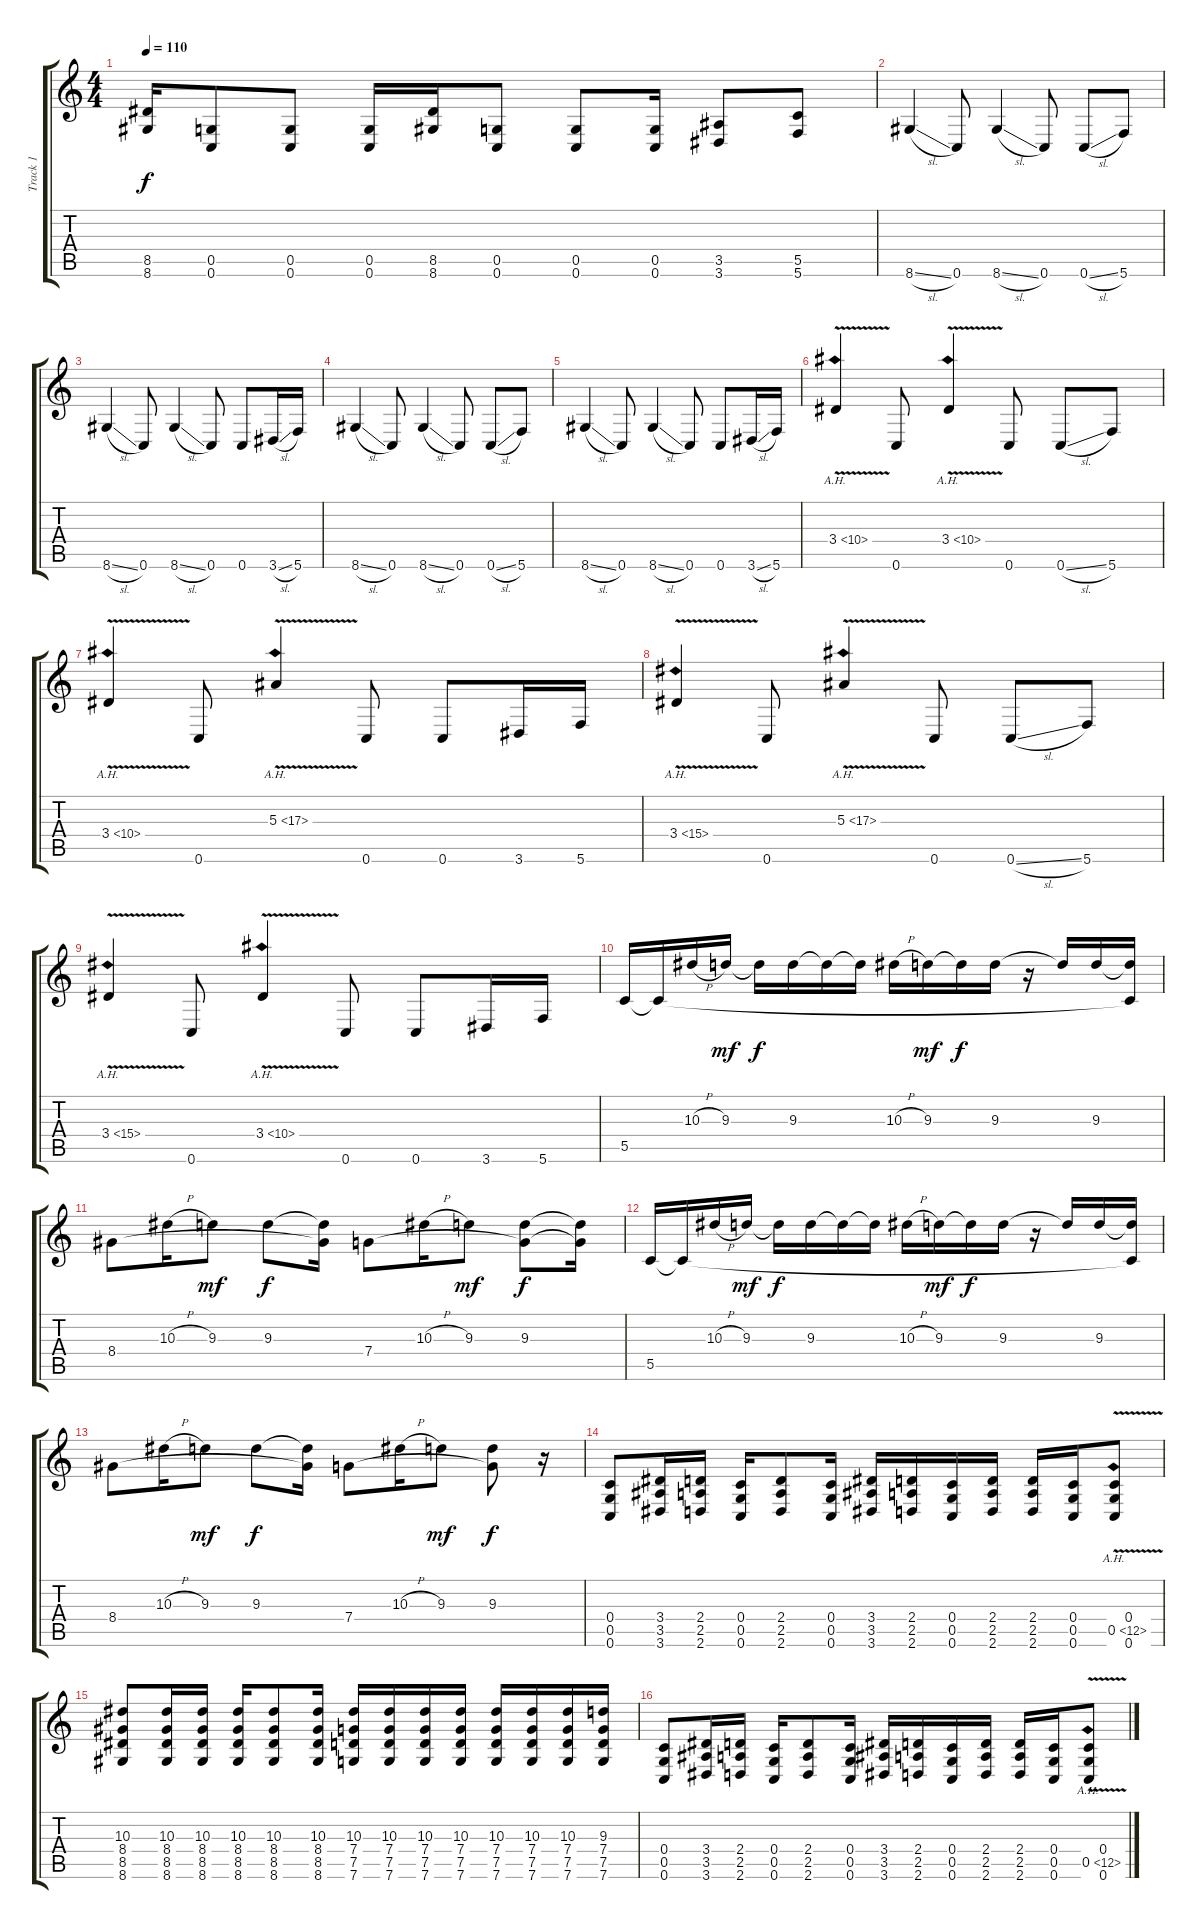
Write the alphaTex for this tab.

\track ("Track 1" "Track 1") {instrument distortionguitar}
\staff {score tabs}
\tuning (D4 A3 F3 C3 G2 C2) {hide}
\ts (4 4)
\tempo 110
\clef g2
\ks c
(8.5 8.6).16{dy f} (0.5 0.6).8 (0.5 0.6).8 (0.5 0.6).16 (8.5 8.6).16 (0.5 0.6).8 (0.5 0.6).8 (0.5 0.6).16 (3.5 3.6).8 (5.5 5.6).8 |
8.6{sl}.4 0.6.8 8.6{sl}.4 0.6.8 0.6{sl}.8 5.6.8 |
8.6{sl}.4 0.6.8 8.6{sl}.4 0.6.8 0.6.8 3.6{sl}.16 5.6.16 |
8.6{sl}.4 0.6.8 8.6{sl}.4 0.6.8 0.6{sl}.8 5.6.8 |
8.6{sl}.4 0.6.8 8.6{sl}.4 0.6.8 0.6.8 3.6{sl}.16 5.6.16 |
3.4{ah 7 v}.4 0.6.8 3.4{ah 7 v}.4 0.6.8 0.6{sl}.8 5.6.8 |
3.4{ah 7 v}.4 0.6.8 5.3{ah 12 v}.4 0.6.8 0.6.8 3.6.16 5.6.16 |
3.4{ah 12 v}.4 0.6.8 5.3{ah 12 v}.4 0.6.8 0.6{sl}.8 5.6.8 |
3.4{ah 12 v}.4 0.6.8 3.4{ah 7 v}.4 0.6.8 0.6.8 3.6.16 5.6.16 |
5.5.16 5.5{t}.16 10.3{h}.16 9.3.16{dy mf} 9.3{t}.16{dy f} 9.3.16 9.3{t}.16 9.3{t}.16 10.3{h}.16 9.3.16{dy mf} 9.3{t}.16{dy f} 9.3.16 r.16 9.3{t}.16 9.3.16 (9.3{t} 5.5{t}).16 |
8.4.8 10.3{h}.16 9.3.8{dy mf} 9.3.8{dy f} (9.3{t} 8.4{t}).16 7.4.8 10.3{h}.16 9.3.8{dy mf} (9.3 7.4{t}).8{dy f} (9.3{t} 7.4{t}).16 |
5.5.16 5.5{t}.16 10.3{h}.16 9.3.16{dy mf} 9.3{t}.16{dy f} 9.3.16 9.3{t}.16 9.3{t}.16 10.3{h}.16 9.3.16{dy mf} 9.3{t}.16{dy f} 9.3.16 r.16 9.3{t}.16 9.3.16 (9.3{t} 5.5{t}).16 |
8.4.8 10.3{h}.16 9.3.8{dy mf} 9.3.8{dy f} (9.3{t} 8.4{t}).16 7.4.8 10.3{h}.16 9.3.8{dy mf} (9.3 7.4{t}).8{dy f} r.16 |
(0.4 0.5 0.6).8 (3.4 3.5 3.6).16 (2.4 2.5 2.6).16 (0.4 0.5 0.6).16 (2.4 2.5 2.6).8 (0.4 0.5 0.6).16 (3.4 3.5 3.6).16 (2.4 2.5 2.6).16 (0.4 0.5 0.6).16 (2.4 2.5 2.6).16 (2.4 2.5 2.6).16 (0.4 0.5 0.6).16 (0.4{v} 0.5{ah 12 v} 0.6{v}).8 |
(10.3 8.4 8.5 8.6).8 (10.3 8.4 8.5 8.6).16 (10.3 8.4 8.5 8.6).16 (10.3 8.4 8.5 8.6).16 (10.3 8.4 8.5 8.6).8 (10.3 8.4 8.5 8.6).16 (10.3 7.4 7.5 7.6).16 (10.3 7.4 7.5 7.6).16 (10.3 7.4 7.5 7.6).16 (10.3 7.4 7.5 7.6).16 (10.3 7.4 7.5 7.6).16 (10.3 7.4 7.5 7.6).16 (10.3 7.4 7.5 7.6).16 (9.3 7.4 7.5 7.6).16 |
(0.4 0.5 0.6).8 (3.4 3.5 3.6).16 (2.4 2.5 2.6).16 (0.4 0.5 0.6).16 (2.4 2.5 2.6).8 (0.4 0.5 0.6).16 (3.4 3.5 3.6).16 (2.4 2.5 2.6).16 (0.4 0.5 0.6).16 (2.4 2.5 2.6).16 (2.4 2.5 2.6).16 (0.4 0.5 0.6).16 (0.4{v} 0.5{ah 12 v} 0.6{v}).8
